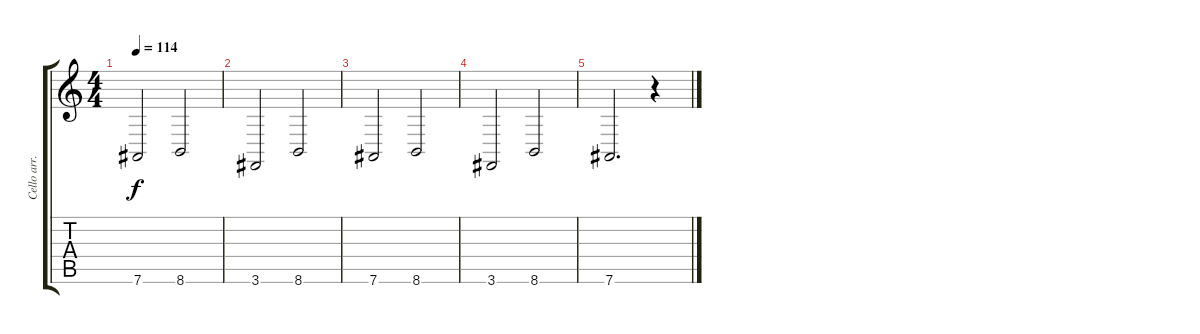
\track ("Cello arr. for Guitar" "Cello arr.") {instrument cello}
\staff {score tabs}
\tuning (Eb4 Bb3 Gb3 Db3 Ab2 Eb2) {hide}
\ts (4 4)
\tempo 114
\clef g2
\ks c
7.6.2{dy f} 8.6.2 |
3.6.2 8.6.2 |
7.6.2 8.6.2 |
3.6.2 8.6.2 |
7.6.2{d} r.4
